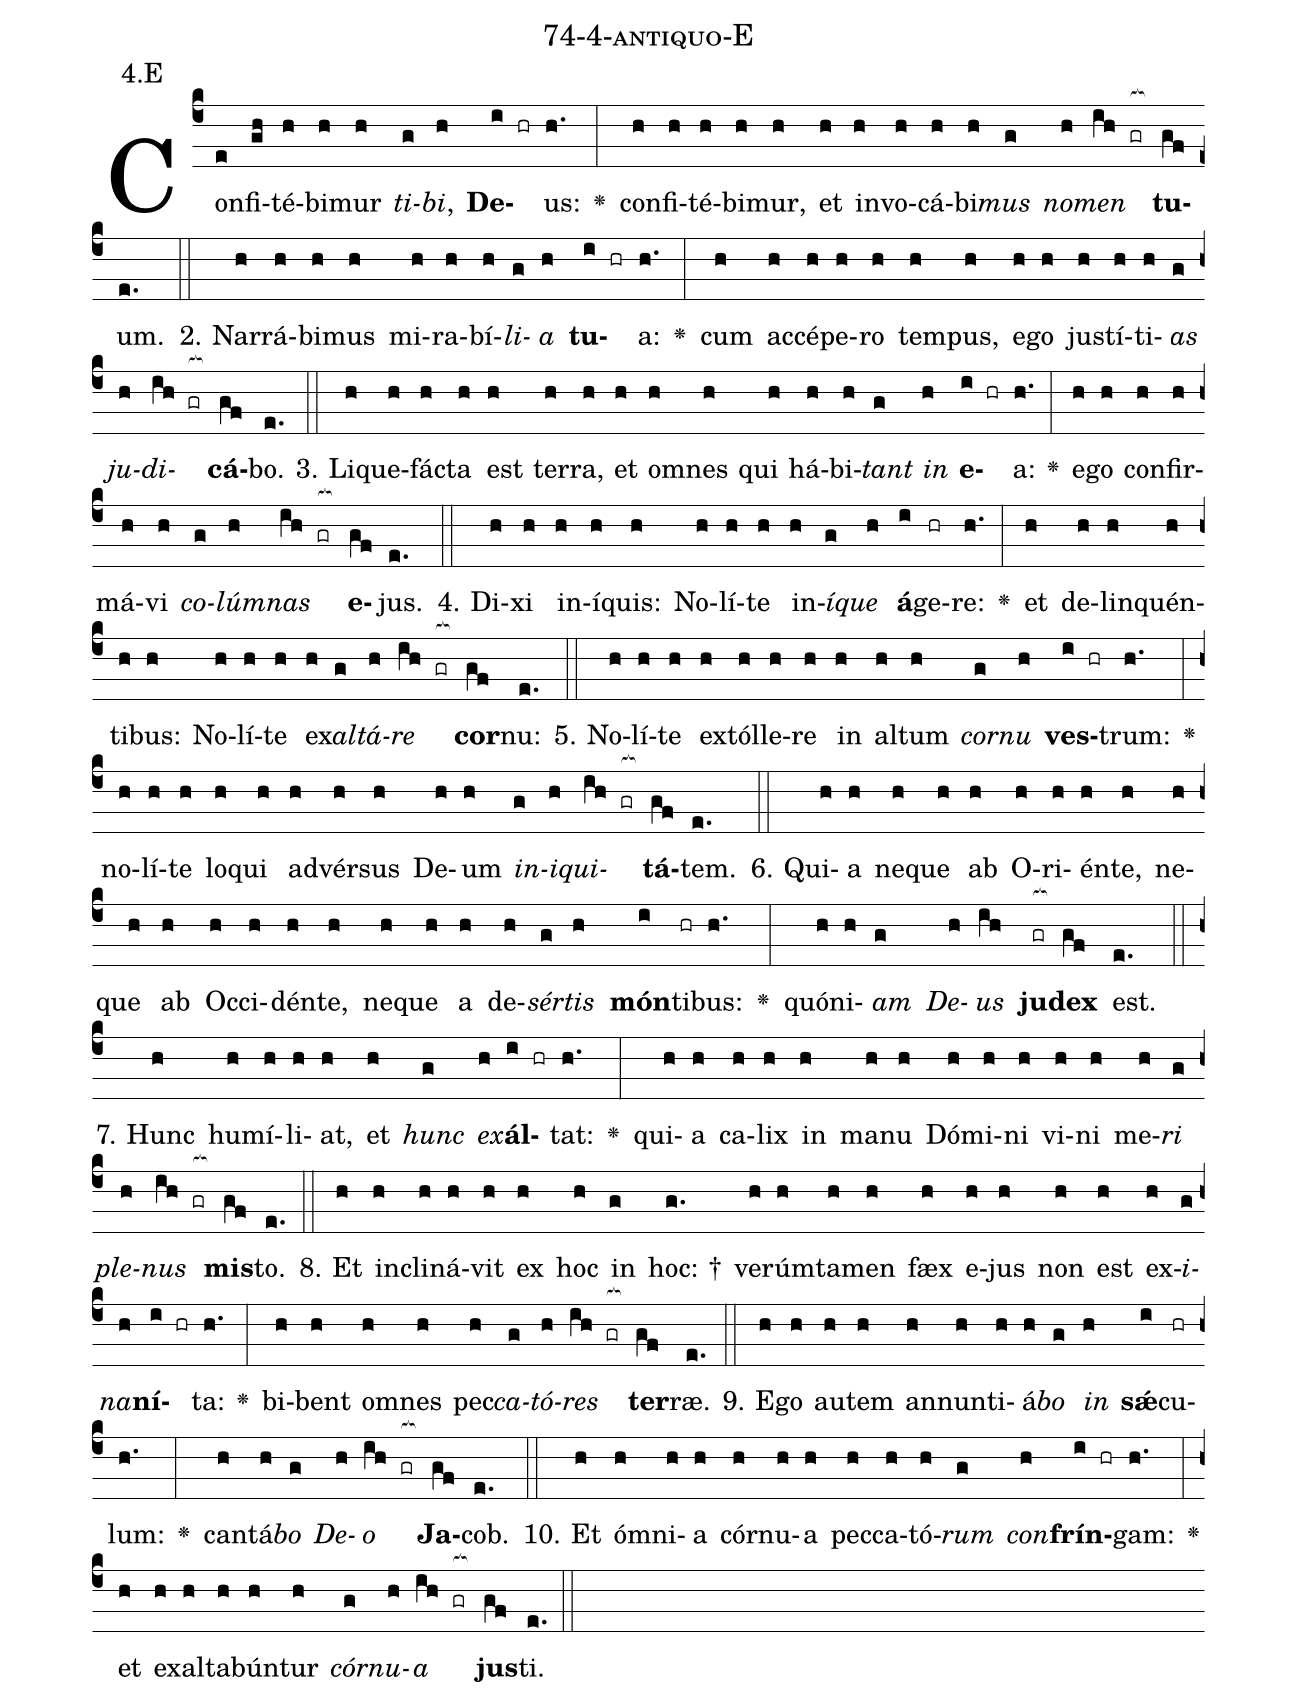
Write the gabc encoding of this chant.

name: 74-4-antiquo-E;
annotation: 4.E;
%%
(c4)Con(e)fi(gh)té(h)bi(h)mur(h) <i>ti</i>(g)<i>bi</i>,(h) <b>De</b>(i hr)us:(h.) <v>\greheightstar</v>(:) con(h)fi(h)té(h)bi(h)mur,(h) et(h) in(h)vo(h)cá(h)bi(h)<i>mus</i>(g) <i>no</i>(h)<i>men</i>(ih gr[ocb:1{]) <b>tu</b>(gf[ocb:0}])um.(e.) (::)
2. Nar(h)rá(h)bi(h)mus(h) mi(h)ra(h)bí(h)<i>li</i>(g)<i>a</i>(h) <b>tu</b>(i hr)a:(h.) <v>\greheightstar</v>(:) cum(h) ac(h)cé(h)pe(h)ro(h) tem(h)pus,(h) e(h)go(h) jus(h)tí(h)ti(h)<i>as</i>(g) <i>ju</i>(h)<i>di</i>(ih gr[ocb:1{])<b>cá</b>(gf[ocb:0}])bo.(e.) (::)
3. Li(h)que(h)fác(h)ta(h) est(h) ter(h)ra,(h) et(h) om(h)nes(h) qui(h) há(h)bi(h)<i>tant</i>(g) <i>in</i>(h) <b>e</b>(i hr)a:(h.) <v>\greheightstar</v>(:) e(h)go(h) con(h)fir(h)má(h)vi(h) <i>co</i>(g)<i>lúm</i>(h)<i>nas</i>(ih gr[ocb:1{]) <b>e</b>(gf[ocb:0}])jus.(e.) (::)
4. Di(h)xi(h) in(h)í(h)quis:(h) No(h)lí(h)te(h) in(h)<i>í</i>(g)<i>que</i>(h) <b>á</b>(i)ge(hr)re:(h.) <v>\greheightstar</v>(:) et(h) de(h)lin(h)quén(h)ti(h)bus:(h) No(h)lí(h)te(h) ex(h)<i>al</i>(g)<i>tá</i>(h)<i>re</i>(ih gr[ocb:1{]) <b>cor</b>(gf[ocb:0}])nu:(e.) (::)
5. No(h)lí(h)te(h) ex(h)tól(h)le(h)re(h) in(h) al(h)tum(h) <i>cor</i>(g)<i>nu</i>(h) <b>ves</b>(i hr)trum:(h.) <v>\greheightstar</v>(:) no(h)lí(h)te(h) lo(h)qui(h) ad(h)vér(h)sus(h) De(h)um(h) <i>in</i>(g)<i>i</i>(h)<i>qui</i>(ih gr[ocb:1{])<b>tá</b>(gf[ocb:0}])tem.(e.) (::)
6. Qui(h)a(h) ne(h)que(h) ab(h) O(h)ri(h)én(h)te,(h) ne(h)que(h) ab(h) Oc(h)ci(h)dén(h)te,(h) ne(h)que(h) a(h) de(h)<i>sér</i>(g)<i>tis</i>(h) <b>món</b>(i)ti(hr)bus:(h.) <v>\greheightstar</v>(:) quón(h)i(h)<i>am</i>(g) <i>De</i>(h)<i>us</i>(ih) <b>ju</b>(gr[ocb:1{])<b>dex</b>(gf[ocb:0}]) est.(e.) (::)
7. Hunc(h) hu(h)mí(h)li(h)at,(h) et(h) <i>hunc</i>(g) <i>ex</i>(h)<b>ál</b>(i hr)tat:(h.) <v>\greheightstar</v>(:) qui(h)a(h) ca(h)lix(h) in(h) ma(h)nu(h) Dó(h)mi(h)ni(h) vi(h)ni(h) me(h)<i>ri</i>(g) <i>ple</i>(h)<i>nus</i>(ih gr[ocb:1{]) <b>mis</b>(gf[ocb:0}])to.(e.) (::)
8. Et(h) in(h)cli(h)ná(h)vit(h) ex(h) hoc(h) in(g) hoc: †(g.) ve(h)rúm(h)ta(h)men(h) fæx(h) e(h)jus(h) non(h) est(h) ex(h)<i>i</i>(g)<i>na</i>(h)<b>ní</b>(i hr)ta:(h.) <v>\greheightstar</v>(:) bi(h)bent(h) om(h)nes(h) pec(h)<i>ca</i>(g)<i>tó</i>(h)<i>res</i>(ih gr[ocb:1{]) <b>ter</b>(gf[ocb:0}])ræ.(e.) (::)
9. E(h)go(h) au(h)tem(h) an(h)nun(h)ti(h)á(h)<i>bo</i>(g) <i>in</i>(h) <b>sǽ</b>(i)cu(hr)lum:(h.) <v>\greheightstar</v>(:) can(h)tá(h)<i>bo</i>(g) <i>De</i>(h)<i>o</i>(ih gr[ocb:1{]) <b>Ja</b>(gf[ocb:0}])cob.(e.) (::)
10. Et(h) óm(h)ni(h)a(h) cór(h)nu(h)a(h) pec(h)ca(h)tó(h)<i>rum</i>(g) <i>con</i>(h)<b>frín</b>(i hr)gam:(h.) <v>\greheightstar</v>(:) et(h) ex(h)al(h)ta(h)bún(h)tur(h) <i>cór</i>(g)<i>nu</i>(h)<i>a</i>(ih gr[ocb:1{]) <b>jus</b>(gf[ocb:0}])ti.(e.) (::)
